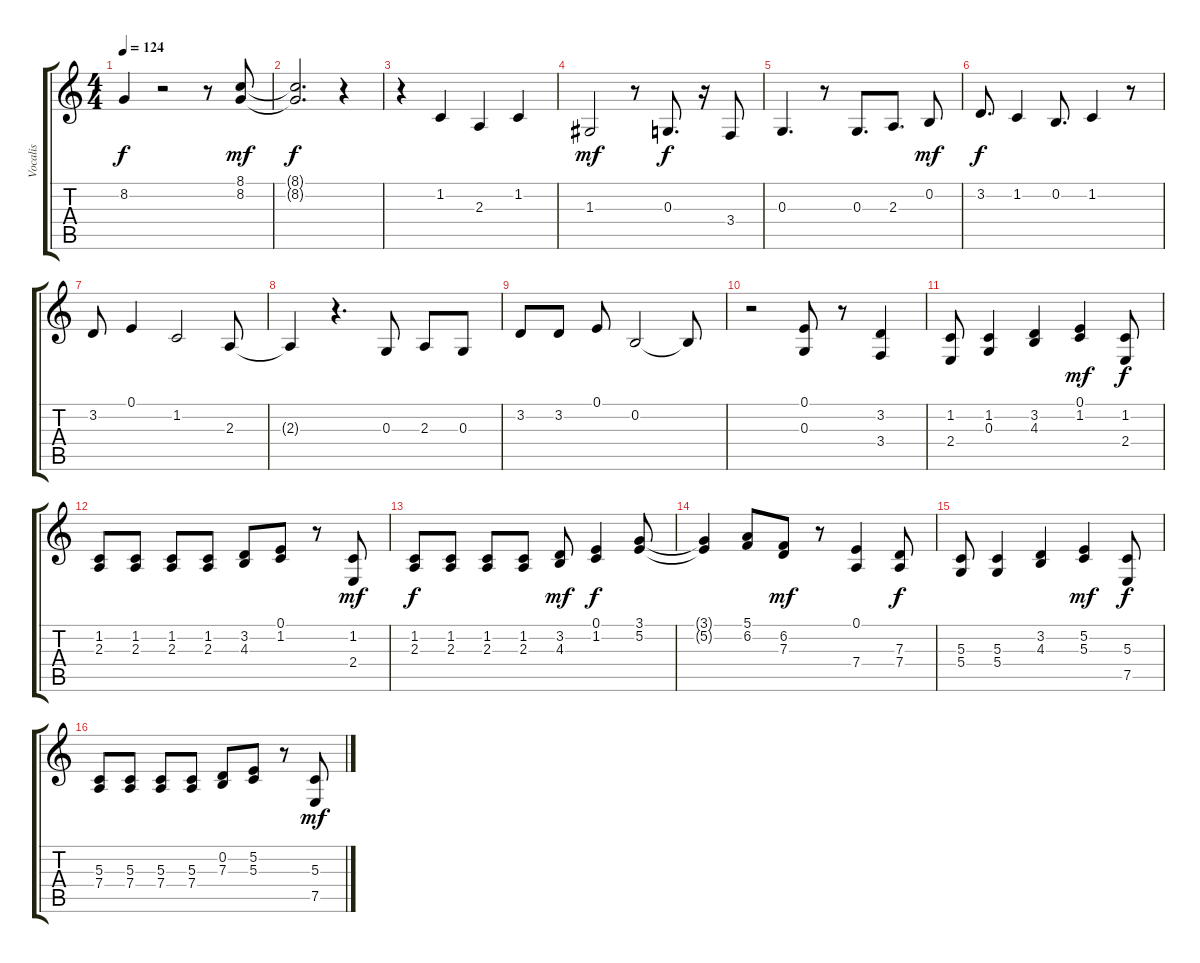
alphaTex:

\track ("Vocalis" "Vocalis") {instrument voiceoohs}
\staff {score tabs}
\tuning (E4 B3 G3 D3 A2 E2) {hide}
\ts (4 4)
\tempo 124
\clef g2
\ks c
8.2{t}.4{dy f} r.2 r.8 (8.1 8.2).8{dy mf} |
(8.1{t} 8.2{t}).2{d dy f} r.4 |
r.4 1.2.4 2.3.4 1.2.4 |
1.3.2{dy mf} r.8 0.3.8{d dy f} r.16 3.4.8 |
0.3.4{d} r.8 0.3.8{d} 2.3.8{d} 0.2.8{dy mf} |
3.2.8{d dy f} 1.2.4 0.2.8{d} 1.2.4 r.8 |
3.2.8 0.1.4 1.2.2 2.3.8 |
2.3{t}.4 r.4{d} 0.3.8 2.3.8 0.3.8 |
3.2.8 3.2.8 0.1.8 0.2.2 0.2{t}.8 |
r.2 (0.1 0.3).8 r.8 (3.2 3.4).4 |
(1.2 2.4).8 (1.2 0.3).4 (3.2 4.3).4 (0.1 1.2).4{dy mf} (1.2 2.4).8{dy f} |
(1.2 2.3).8 (1.2 2.3).8 (1.2 2.3).8 (1.2 2.3).8 (3.2 4.3).8 (0.1 1.2).8 r.8 (1.2 2.4).8{dy mf} |
(1.2 2.3).8{dy f} (1.2 2.3).8 (1.2 2.3).8 (1.2 2.3).8 (3.2 4.3).8{dy mf} (0.1 1.2).4{dy f} (3.1 5.2).8 |
(3.1{t} 5.2{t}).4 (5.1 6.2).8 (6.2 7.3).8{dy mf} r.8 (0.1 7.4).4 (7.3 7.4).8{dy f} |
(5.3 5.4).8 (5.3 5.4).4 (3.2 4.3).4 (5.2 5.3).4{dy mf} (5.3 7.5).8{dy f} |
(5.3 7.4).8 (5.3 7.4).8 (5.3 7.4).8 (5.3 7.4).8 (0.2 7.3).8 (5.2 5.3).8 r.8 (5.3 7.5).8{dy mf}
